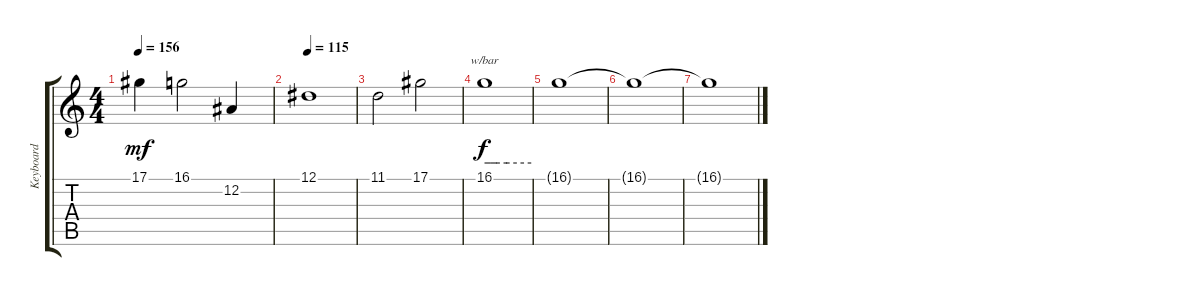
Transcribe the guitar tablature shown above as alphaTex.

\track ("Keyboard" "Keyboard") {instrument lead1square}
\staff {score tabs}
\tuning (Eb4 Bb3 Gb3 Db3 Ab2 Eb2) {hide}
\ts (4 4)
\tempo 156
\clef g2
\ks c
17.1.4{dy mf} 16.1.2 12.2.4 |
\tempo 115
12.1.1 |
11.1.2 17.1.2 |
16.1.1{tbe (custom default 0 0 8 0 16 0 29 0 60 0) dy f} |
16.1{t}.1 |
16.1{t}.1 |
16.1{t}.1
